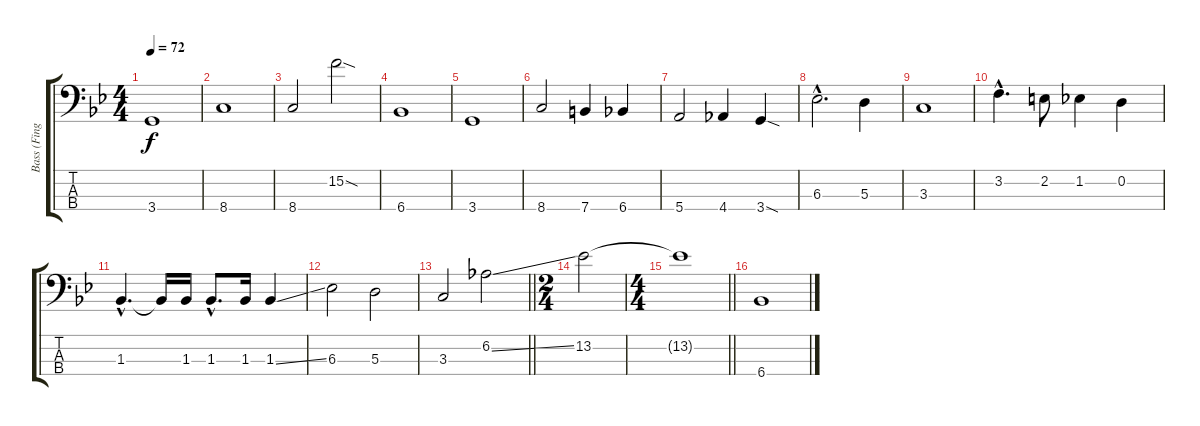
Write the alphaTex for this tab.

\track ("Bass (Finger)" "Bass (Fing") {instrument electricbassfinger}
\staff {score tabs}
\tuning (G2 D2 A1 E1) {hide}
\ts (4 4)
\tempo 72
\clef f4
\ks bb
3.4.1{dy f} |
8.4.1 |
8.4.2 15.2{sod}.2 |
6.4.1 |
3.4.1 |
8.4.2 7.4.4 6.4.4 |
5.4.2 4.4.4 3.4{sod}.4 |
6.3{hac}.2{d} 5.3.4 |
3.3.1 |
3.2{hac}.4{d} 2.2.8 1.2.4 0.2.4 |
1.3{hac}.4{d} 1.3{t}.16 1.3.16 1.3{hac}.8{d} 1.3.16 1.3{ss}.4 |
6.3.2 5.3.2 |
\barLineRight lightlight
3.3.2 6.2{ss}.2 |
\ts (2 4)
13.2.2 |
\ts (4 4)
\barLineRight lightlight
13.2{t}.1 |
6.4.1
